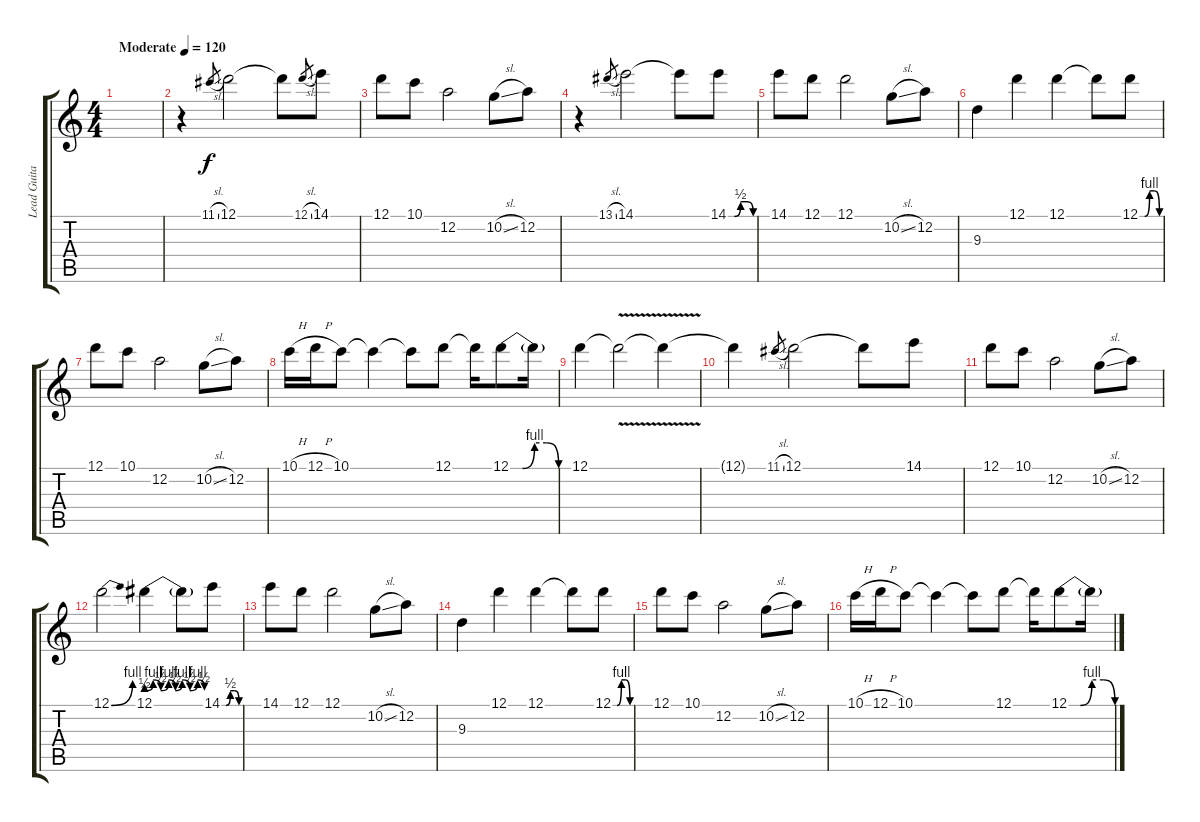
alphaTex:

\track ("Lead Guitar" "Lead Guita") {instrument distortionguitar}
\staff {score tabs}
\tuning (D4 A3 F3 C3 G2 D2) {hide}
\ts (4 4)
\tempo (120 "Moderate")
\clef g2
\ks c
|
r.4 11.1{sl}.8{gr} 12.1.2 12.1{t}.8 12.1{sl}.8{gr} 14.1.8 |
12.1.8 10.1.8 12.2.2 10.2{sl}.8 12.2.8 |
r.4 13.1{sl}.8{gr} 14.1.2 14.1{t}.8 14.1{be (custom 0 0 15 0 30 2 45 2 60 0)}.8 |
14.1.8 12.1.8 12.1.2 10.2{sl}.8 12.2.8 |
9.3.4 12.1.4 12.1.4 12.1{t}.8 12.1{be (custom 0 0 15 0 30 4 45 4 60 0)}.8 |
12.1.8 10.1.8 12.2.2 10.2{sl}.8 12.2.8 |
10.1{h}.16 12.1{h}.16 10.1.8 10.1{t}.4 10.1{t}.8 12.1.8 12.1{t}.16 12.1{be (custom 0 0 15 0 30 4 45 4 60 0)}.8 12.1{t}.16 |
12.1.4 12.1{v t}.2 12.1{t}.4 |
12.1{t}.4 11.1{sl}.8{gr} 12.1.2 12.1{t}.8 14.1.8 |
12.1.8 10.1.8 12.2.2 10.2{sl}.8 12.2.8 |
12.1{be (bend 0 0 60 4)}.2 12.1{be (custom 0 2 7 4 15 2 23 4 30 2 37 4 45 2 53 4 60 2)}.4 12.1{t}.8 14.1{be (custom 0 0 15 0 30 2 45 2 60 0)}.8 |
14.1.8 12.1.8 12.1.2 10.2{sl}.8 12.2.8 |
9.3.4 12.1.4 12.1.4 12.1{t}.8 12.1{be (custom 0 0 15 0 30 4 45 4 60 0)}.8 |
12.1.8 10.1.8 12.2.2 10.2{sl}.8 12.2.8 |
10.1{h}.16 12.1{h}.16 10.1.8 10.1{t}.4 10.1{t}.8 12.1.8 12.1{t}.16 12.1{be (custom 0 0 15 0 30 4 45 4 60 0)}.8 12.1{t}.16
